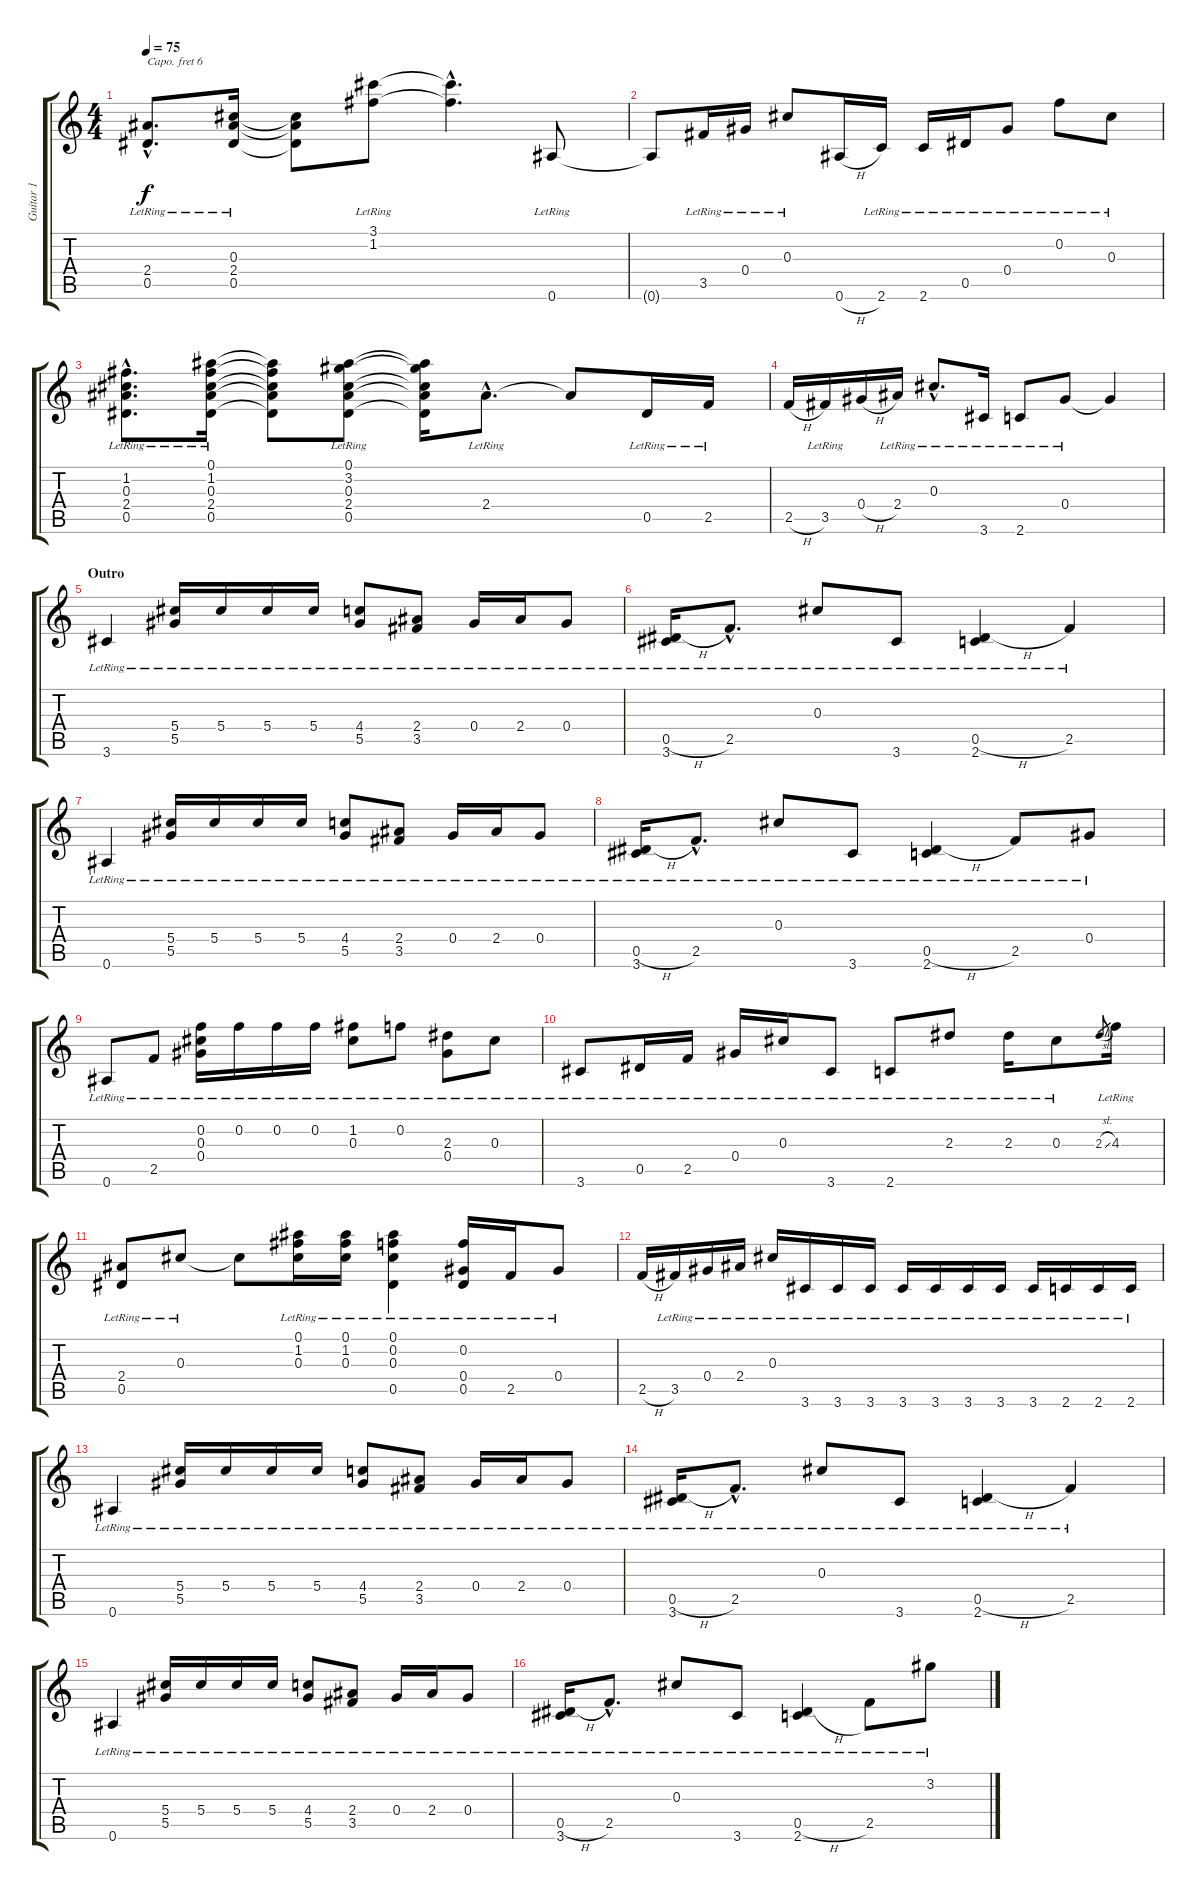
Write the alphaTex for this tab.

\track ("Guitar 1" "Guitar 1") {instrument acousticguitarsteel}
\staff {score tabs}
\capo 6
\tuning (E4 B3 G3 D3 A2 E2) {hide}
\ts (4 4)
\tempo 75
\clef g2
\ks c
(2.4{hac lr} 0.5{hac lr}).8{d dy f} (0.3{lr} 2.4{lr} 0.5{lr}).16 (0.3{t} 2.4{t} 0.5{t}).8 (3.1{lr} 1.2{lr}).8 (3.1{hac t} 1.2{hac t}).4{d} 0.6{lr}.8 |
0.6{t}.8 3.5{lr}.16 0.4{lr}.16 0.3{lr}.8 0.6{h}.16 2.6{lr}.16 2.6{lr}.16 0.5{lr}.16 0.4{lr}.8 0.2{lr}.8 0.3{lr}.8 |
(1.2{hac lr} 0.3{hac lr} 2.4{hac lr} 0.5{hac lr}).8{d} (0.1{lr} 1.2{lr} 0.3{lr} 2.4{lr} 0.5{lr}).16 (0.1{t} 1.2{t} 0.3{t} 2.4{t} 0.5{t}).8 (0.1{lr} 3.2{lr} 0.3{lr} 2.4{lr} 0.5{lr}).8 (0.1{t} 3.2{t} 0.3{t} 2.4{t} 0.5{t}).16 2.4{hac lr}.8{d} 2.4{t}.8 0.5{lr}.16 2.5{lr}.16 |
2.5{h}.16 3.5{lr}.16 0.4{h}.16 2.4{lr}.16 0.3{hac lr}.8{d} 3.6{lr}.16 2.6{lr}.8 0.4{lr}.8 0.4{t}.4 |
\section ("" "Outro")
3.6{lr}.4 (5.4{lr} 5.5{lr}).16 5.4{lr}.16 5.4{lr}.16 5.4{lr}.16 (4.4{lr} 5.5{lr}).8 (2.4{lr} 3.5{lr}).8 0.4{lr}.16 2.4{lr}.16 0.4{lr}.8 |
(0.5{h} 3.6{lr}).16 2.5{hac lr}.8{d} 0.3{lr}.8 3.6{lr}.8 (0.5{h} 2.6{lr}).4 2.5{lr}.4 |
0.6{lr}.4 (5.4{lr} 5.5{lr}).16 5.4{lr}.16 5.4{lr}.16 5.4{lr}.16 (4.4{lr} 5.5{lr}).8 (2.4{lr} 3.5{lr}).8 0.4{lr}.16 2.4{lr}.16 0.4{lr}.8 |
(0.5{h} 3.6{lr}).16 2.5{hac lr}.8{d} 0.3{lr}.8 3.6{lr}.8 (0.5{h} 2.6{lr}).4 2.5{lr}.8 0.4{lr}.8 |
0.6{lr}.8 2.5{lr}.8 (0.2{lr} 0.3{lr} 0.4{lr}).16 0.2{lr}.16 0.2{lr}.16 0.2{lr}.16 (1.2{lr} 0.3{lr}).8 0.2{lr}.8 (2.3{lr} 0.4{lr}).8 0.3{lr}.8 |
3.6{lr}.8 0.5{lr}.16 2.5{lr}.16 0.4{lr}.16 0.3{lr}.16 3.6{lr}.8 2.6{lr}.8 2.3{lr}.8 2.3{lr}.16 0.3{lr}.8 2.3{sl}.8{gr} 4.3{lr}.16 |
(2.4{lr} 0.5{lr}).8 0.3{lr}.8 0.3{t}.8 (0.1{lr} 1.2{lr} 0.3{lr}).16 (0.1{lr} 1.2{lr} 0.3{lr}).16 (0.1{lr} 0.2{lr} 0.3{lr} 0.5{lr}).4 (0.2{lr} 0.4{lr} 0.5{lr}).16 2.5{lr}.16 0.4{lr}.8 |
2.5{h}.16 3.5{lr}.16 0.4{lr}.16 2.4{lr}.16 0.3{lr}.16 3.6{lr}.16 3.6{lr}.16 3.6{lr}.16 3.6{lr}.16 3.6{lr}.16 3.6{lr}.16 3.6{lr}.16 3.6{lr}.16 2.6{lr}.16 2.6{lr}.16 2.6{lr}.16 |
0.6{lr}.4 (5.4{lr} 5.5{lr}).16 5.4{lr}.16 5.4{lr}.16 5.4{lr}.16 (4.4{lr} 5.5{lr}).8 (2.4{lr} 3.5{lr}).8 0.4{lr}.16 2.4{lr}.16 0.4{lr}.8 |
(0.5{h} 3.6{lr}).16 2.5{hac lr}.8{d} 0.3{lr}.8 3.6{lr}.8 (0.5{h} 2.6{lr}).4 2.5{lr}.4 |
0.6{lr}.4 (5.4{lr} 5.5{lr}).16 5.4{lr}.16 5.4{lr}.16 5.4{lr}.16 (4.4{lr} 5.5{lr}).8 (2.4{lr} 3.5{lr}).8 0.4{lr}.16 2.4{lr}.16 0.4{lr}.8 |
(0.5{h} 3.6{lr}).16 2.5{hac lr}.8{d} 0.3{lr}.8 3.6{lr}.8 (0.5{h} 2.6{lr}).4 2.5{lr}.8 3.2{lr}.8
